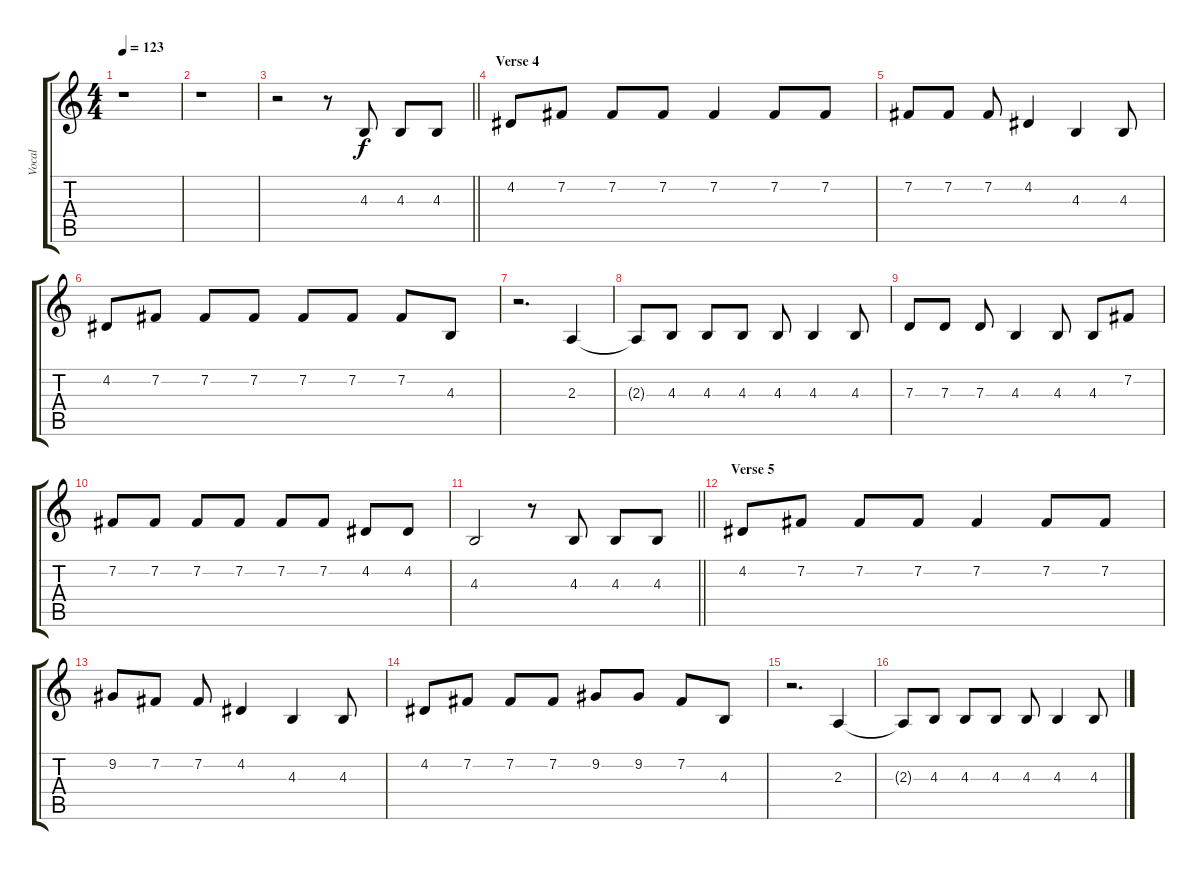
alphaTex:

\track ("Vocal" "Vocal") {instrument altosax}
\staff {score tabs}
\tuning (E4 B3 G3 D3 A2 E2) {hide}
\ts (4 4)
\tempo 123
\clef g2
\ks c
r.1{dy f} |
r.1 |
\barLineRight lightlight
r.2 r.8 4.3.8 4.3.8 4.3.8 |
\section ("" " Verse 4")
4.2.8 7.2.8 7.2.8 7.2.8 7.2.4 7.2.8 7.2.8 |
7.2.8 7.2.8 7.2.8 4.2.4 4.3.4 4.3.8 |
4.2.8 7.2.8 7.2.8 7.2.8 7.2.8 7.2.8 7.2.8 4.3.8 |
r.2{d} 2.3.4 |
2.3{t}.8 4.3.8 4.3.8 4.3.8 4.3.8 4.3.4 4.3.8 |
7.3.8 7.3.8 7.3.8 4.3.4 4.3.8 4.3.8 7.2.8 |
7.2.8 7.2.8 7.2.8 7.2.8 7.2.8 7.2.8 4.2.8 4.2.8 |
\barLineRight lightlight
4.3.2 r.8 4.3.8 4.3.8 4.3.8 |
\section ("" "  Verse 5")
4.2.8 7.2.8 7.2.8 7.2.8 7.2.4 7.2.8 7.2.8 |
9.2.8 7.2.8 7.2.8 4.2.4 4.3.4 4.3.8 |
4.2.8 7.2.8 7.2.8 7.2.8 9.2.8 9.2.8 7.2.8 4.3.8 |
r.2{d} 2.3.4 |
2.3{t}.8 4.3.8 4.3.8 4.3.8 4.3.8 4.3.4 4.3.8
